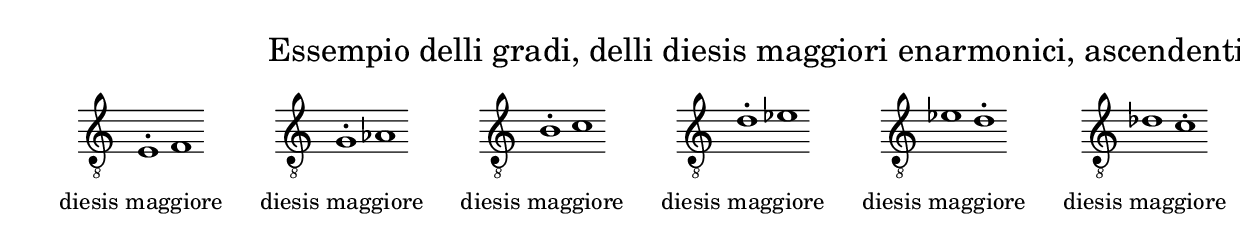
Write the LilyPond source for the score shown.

\version "2.22.2"

% Auto generated file

\header {
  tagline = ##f
}

dot = {
   \once \override Script.add-stem-support = ##f
   \once \override Script.toward-stem-shift = 0
   \once \override Script.skyline-horizontal-padding = 0
   \once \override Script.direction = 1
   \once \override Script.font-size = 1
}

\markup {
  \center-column {
    \line {
      \center-align
      \fontsize#3 { \concat { \normal-text "Essempio delli gradi, delli diesis maggiori enarmonici, ascendenti e discendenti"} }
    }
    \null
    \line {
      \center-column {

        \line {
          \score {
            <<
              \new Staff \with { instrumentName = ""} {
                \override Staff.TimeSignature.stencil = ##f
                \override Staff.NoteHead.style = #'baroque
                \accidentalStyle Score.forget
                \override Rest.style = #'default
                \override NoteHead.style = #'default
                \cadenzaOn
                \clef "treble_8"
                \key c #`((0 . ,NATURAL) (1 . ,NATURAL) (2 . ,NATURAL)
                          (3 . ,NATURAL) (4 . ,NATURAL) (5 . ,NATURAL)
                          (6 . ,NATURAL))  \dot e1-.   f1  
                \cadenzaOff
              }
            >>
            \layout {
              \context {
                \Score
                \override SpacingSpanner.common-shortest-duration = #(ly:make-moment 1)
              }
            }
          }
        }
        \null
        \line {
          \left-align {  \normal-text "diesis maggiore" }
        }

      }
      \hspace #3 
      \center-column {

        \line {
          \score {
            <<
              \new Staff \with { instrumentName = ""} {
                \override Staff.TimeSignature.stencil = ##f
                \override Staff.NoteHead.style = #'baroque
                \accidentalStyle Score.forget
                \override Rest.style = #'default
                \override NoteHead.style = #'default
                \cadenzaOn
                \clef "treble_8"
                \key c #`((0 . ,NATURAL) (1 . ,NATURAL) (2 . ,NATURAL)
                          (3 . ,NATURAL) (4 . ,NATURAL) (5 . ,NATURAL)
                          (6 . ,NATURAL))  \dot g1-.   as1  
                \cadenzaOff
              }
            >>
            \layout {
              \context {
                \Score
                \override SpacingSpanner.common-shortest-duration = #(ly:make-moment 1)
              }
            }
          }
        }
        \null
        \line {
          \left-align {  \normal-text "diesis maggiore" }
        }

      }
      \hspace #3 
      \center-column {

        \line {
          \score {
            <<
              \new Staff \with { instrumentName = ""} {
                \override Staff.TimeSignature.stencil = ##f
                \override Staff.NoteHead.style = #'baroque
                \accidentalStyle Score.forget
                \override Rest.style = #'default
                \override NoteHead.style = #'default
                \cadenzaOn
                \clef "treble_8"
                \key c #`((0 . ,NATURAL) (1 . ,NATURAL) (2 . ,NATURAL)
                          (3 . ,NATURAL) (4 . ,NATURAL) (5 . ,NATURAL)
                          (6 . ,NATURAL))  \dot b1-.   c'1  
                \cadenzaOff
              }
            >>
            \layout {
              \context {
                \Score
                \override SpacingSpanner.common-shortest-duration = #(ly:make-moment 1)
              }
            }
          }
        }
        \null
        \line {
          \left-align {  \normal-text "diesis maggiore" }
        }

      }
      \hspace #3 
      \center-column {

        \line {
          \score {
            <<
              \new Staff \with { instrumentName = ""} {
                \override Staff.TimeSignature.stencil = ##f
                \override Staff.NoteHead.style = #'baroque
                \accidentalStyle Score.forget
                \override Rest.style = #'default
                \override NoteHead.style = #'default
                \cadenzaOn
                \clef "treble_8"
                \key c #`((0 . ,NATURAL) (1 . ,NATURAL) (2 . ,NATURAL)
                          (3 . ,NATURAL) (4 . ,NATURAL) (5 . ,NATURAL)
                          (6 . ,NATURAL))  \dot d'1-.   es'1  
                \cadenzaOff
              }
            >>
            \layout {
              \context {
                \Score
                \override SpacingSpanner.common-shortest-duration = #(ly:make-moment 1)
              }
            }
          }
        }
        \null
        \line {
          \left-align {  \normal-text "diesis maggiore" }
        }

      }
      \hspace #3 
      \center-column {

        \line {
          \score {
            <<
              \new Staff \with { instrumentName = ""} {
                \override Staff.TimeSignature.stencil = ##f
                \override Staff.NoteHead.style = #'baroque
                \accidentalStyle Score.forget
                \override Rest.style = #'default
                \override NoteHead.style = #'default
                \cadenzaOn
                \clef "treble_8"
                \key c #`((0 . ,NATURAL) (1 . ,NATURAL) (2 . ,NATURAL)
                          (3 . ,NATURAL) (4 . ,NATURAL) (5 . ,NATURAL)
                          (6 . ,NATURAL))  es'1   \dot d'1-.  
                \cadenzaOff
              }
            >>
            \layout {
              \context {
                \Score
                \override SpacingSpanner.common-shortest-duration = #(ly:make-moment 1)
              }
            }
          }
        }
        \null
        \line {
          \left-align {  \normal-text "diesis maggiore" }
        }

      }
      \hspace #3 
      \center-column {

        \line {
          \score {
            <<
              \new Staff \with { instrumentName = ""} {
                \override Staff.TimeSignature.stencil = ##f
                \override Staff.NoteHead.style = #'baroque
                \accidentalStyle Score.forget
                \override Rest.style = #'default
                \override NoteHead.style = #'default
                \cadenzaOn
                \clef "treble_8"
                \key c #`((0 . ,NATURAL) (1 . ,NATURAL) (2 . ,NATURAL)
                          (3 . ,NATURAL) (4 . ,NATURAL) (5 . ,NATURAL)
                          (6 . ,NATURAL))  des'1   \dot c'1-.  
                \cadenzaOff
              }
            >>
            \layout {
              \context {
                \Score
                \override SpacingSpanner.common-shortest-duration = #(ly:make-moment 1)
              }
            }
          }
        }
        \null
        \line {
          \left-align {  \normal-text "diesis maggiore" }
        }

      }
      \hspace #3 
      \center-column {

        \line {
          \score {
            <<
              \new Staff \with { instrumentName = ""} {
                \override Staff.TimeSignature.stencil = ##f
                \override Staff.NoteHead.style = #'baroque
                \accidentalStyle Score.forget
                \override Rest.style = #'default
                \override NoteHead.style = #'default
                \cadenzaOn
                \clef "treble_8"
                \key c #`((0 . ,NATURAL) (1 . ,NATURAL) (2 . ,NATURAL)
                          (3 . ,NATURAL) (4 . ,NATURAL) (5 . ,NATURAL)
                          (6 . ,NATURAL))  c'1   \dot b1-.  
                \cadenzaOff
              }
            >>
            \layout {
              \context {
                \Score
                \override SpacingSpanner.common-shortest-duration = #(ly:make-moment 1)
              }
            }
          }
        }
        \null
        \line {
          \left-align {  \normal-text "diesis maggiore" }
        }

      }
      \hspace #3 
      \center-column {

        \line {
          \score {
            <<
              \new Staff \with { instrumentName = ""} {
                \override Staff.TimeSignature.stencil = ##f
                \override Staff.NoteHead.style = #'baroque
                \accidentalStyle Score.forget
                \override Rest.style = #'default
                \override NoteHead.style = #'default
                \cadenzaOn
                \clef "treble_8"
                \key c #`((0 . ,NATURAL) (1 . ,NATURAL) (2 . ,NATURAL)
                          (3 . ,NATURAL) (4 . ,NATURAL) (5 . ,NATURAL)
                          (6 . ,NATURAL))  \dot a1-.   \dot as1-.  
                \cadenzaOff
              }
            >>
            \layout {
              \context {
                \Score
                \override SpacingSpanner.common-shortest-duration = #(ly:make-moment 1)
              }
            }
          }
        }
        \null
        \line {
          \left-align {  \normal-text "diesis maggiore" }
        }

      }
      \hspace #3 

    }
  }
}